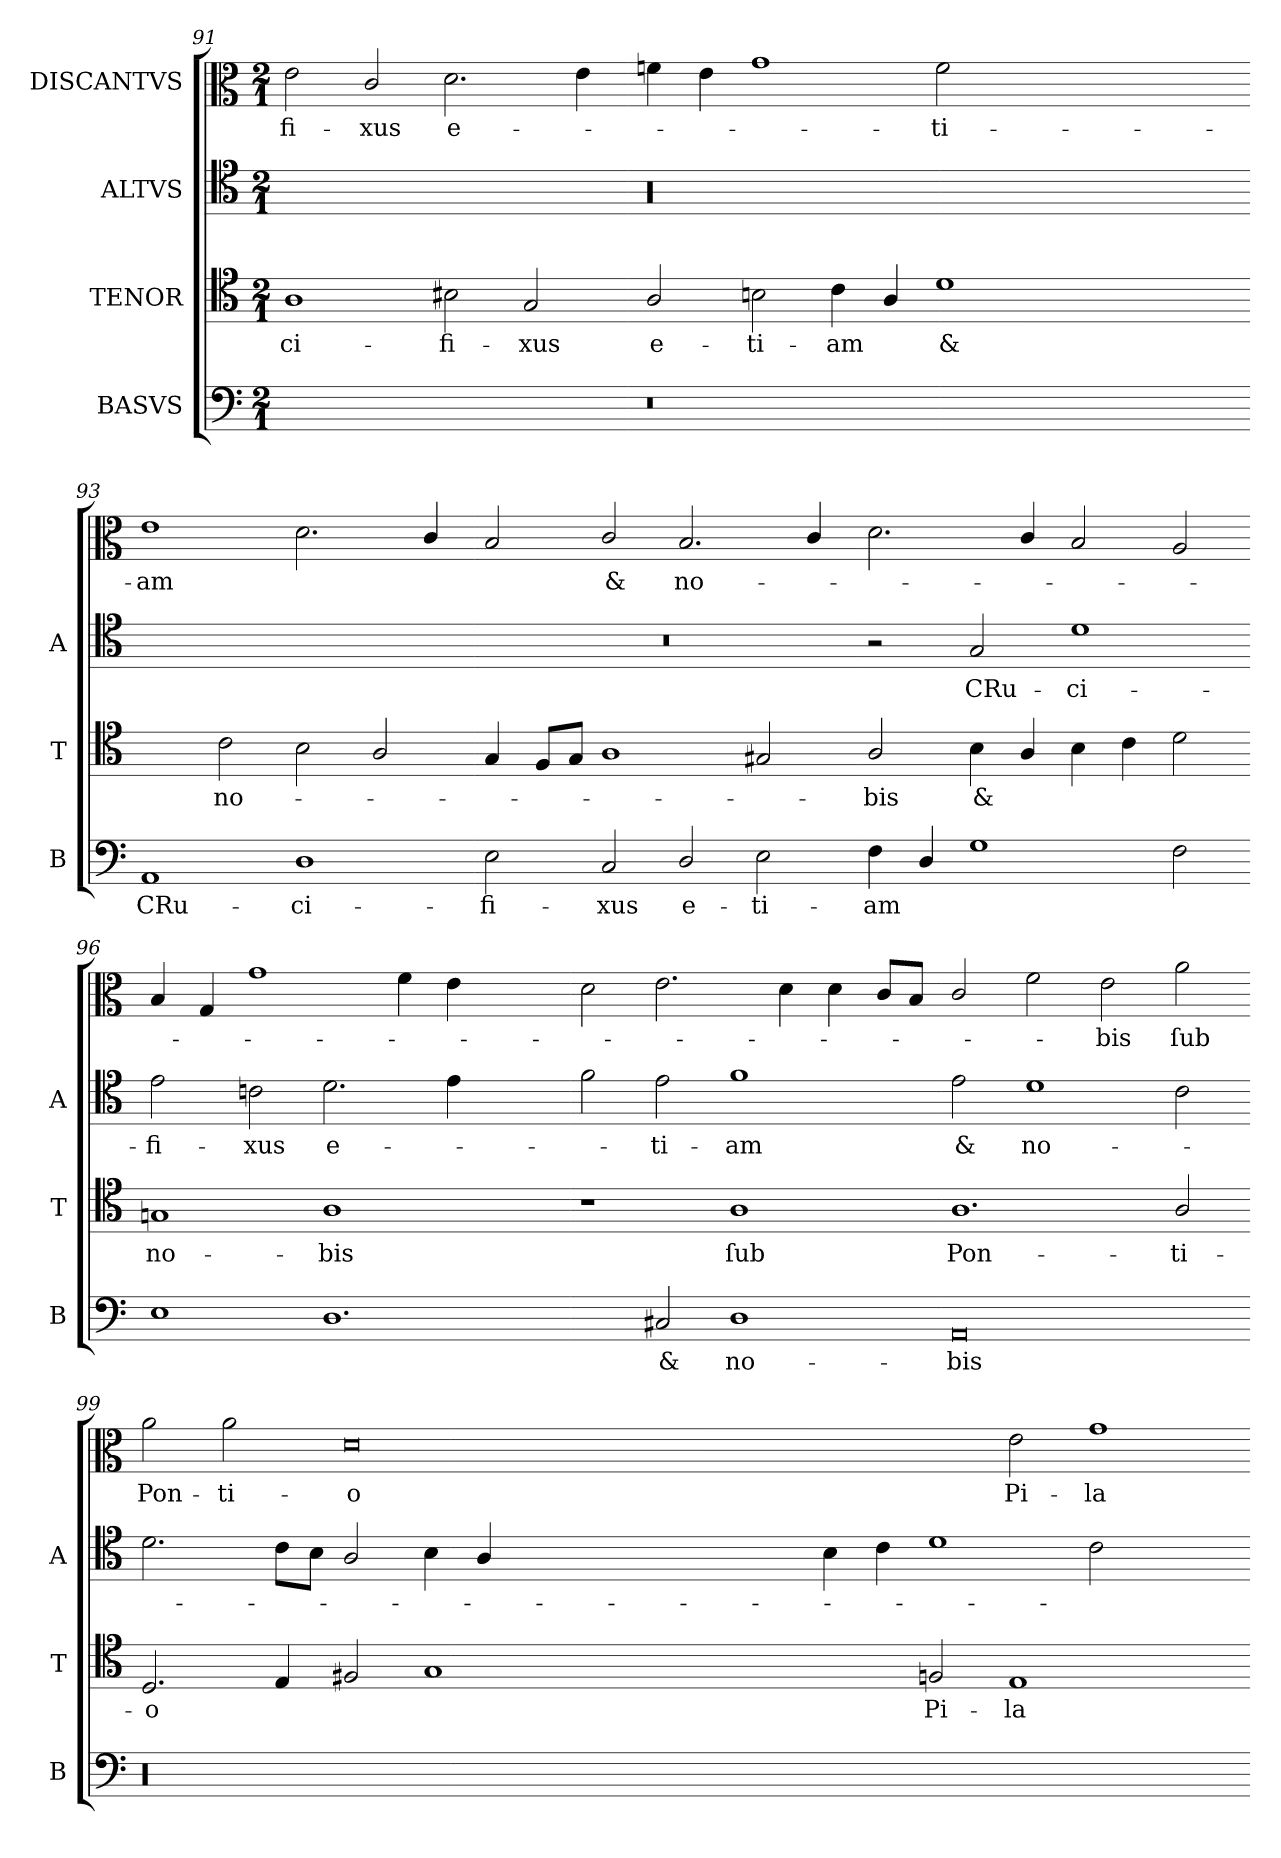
**kern	**text	**kern	**text	**kern	**text	**kern	**text
*part4	*part4	*part3	*part3	*part2	*part2	*part1	*part1
*staff4	*staff4	*staff3	*staff3	*staff2	*staff2	*staff1	*staff1
*I"BASVS	*	*I"TENOR	*	*I"ALTVS	*	*I"DISCANTVS	*
*I'B	*	*I'T	*	*I'A	*	*	*
*clefF4	*	*clefC4	*	*clefC4	*	*clefC3	*
*k[]	*	*k[]	*	*k[]	*	*k[]	*
*M2/1	*	*M2/1	*	*M2/1	*	*M2/1	*
=91	=91	=91	=91	=91	=91	=91	=91
0ryy	.	1A\	-ci-	0ryy	.	2e\	-fi-
.	.	.	.	.	.	2c/	-xus
.	.	2B#X\	-fi-	.	.	2.d\	e-
.	.	2G/	-xus	.	.	.	.
.	.	.	.	.	.	4e\	.
=92-	=92-	=92-	=92-	=92-	=92-	=92-	=92-
0r	.	2A/	e-	00r	.	4fn\	.
.	.	.	.	.	.	4e\	.
.	.	2Bn\	-ti-	.	.	1g\	.
.	.	4c\	-am	.	.	.	.
.	.	4A/	.	.	.	.	.
.	.	1d\	&	.	.	2f\	-ti-
0ryy	.	.	.	.	.	0ryy	.
.	.	1.ryy	.	.	.	.	.
=93-	=93-	=93-	=93-	=93-	=93-	=93-	=93-
1AA/	CRu-	2ryy	.	0ryy	.	1e\	-am
.	.	2c\	no-	.	.	.	.
1D\	-ci-	2B\	.	.	.	2.d\	.
.	.	2A/	.	.	.	.	.
.	.	.	.	.	.	4c/	.
=94-	=94-	=94-	=94-	=94-	=94-	=94-	=94-
2E\	-fi-	4G/	.	0r	.	2B/	.
.	.	8F/L	.	.	.	.	.
.	.	8G/J	.	.	.	.	.
2C/	-xus	1A\	.	.	.	2c/	&
2D/	e-	.	.	.	.	2.B/	no-
2E\	-ti-	2G#X/	.	.	.	.	.
.	.	.	.	.	.	4c/	.
=95-	=95-	=95-	=95-	=95-	=95-	=95-	=95-
4F\	-am	2A/	-bis	2r	.	2.d\	.
4D/	.	.	.	.	.	.	.
1G\	.	4B\	&	2G/	CRu-	.	.
.	.	4A/	.	.	.	4c/	.
.	.	4B\	.	1d\	-ci-	2B/	.
.	.	4c\	.	.	.	.	.
2F\	.	2d\	.	.	.	2A/	.
=96-	=96-	=96-	=96-	=96-	=96-	=96-	=96-
1E\	.	1Gn/	no-	2e\	-fi-	4B/	.
.	.	.	.	.	.	4G/	.
.	.	.	.	2cn\	-xus	1g\	.
1.D\	.	1A\	-bis	2.d\	e-	.	.
.	.	.	.	.	.	4f\	.
.	.	.	.	4e\	.	4e\	.
.	.	2ryy	.	2ryy	.	2ryy	.
=97-	=97-	=97-	=97-	=97-	=97-	=97-	=97-
2ryy	.	1r	.	2f\	.	2d\	.
2C#X/	&	.	.	2e\	-ti-	2.e\	.
1D\	no-	1A\	ſub	1f\	-am	.	.
.	.	.	.	.	.	4d\	.
.	.	.	.	.	.	4d\	.
.	.	.	.	.	.	8c/L	.
.	.	.	.	.	.	8B/J	.
=98-	=98-	=98-	=98-	=98-	=98-	=98-	=98-
0AA/	-bis	1.A\	Pon-	2e\	&	2c/	.
.	.	.	.	1d\	no-	2f\	.
.	.	.	.	.	.	2e\	-bis
.	.	2A/	-ti-	2c\	.	2a\	ſub
=99-	=99-	=99-	=99-	=99-	=99-	=99-	=99-
00r	.	2.D/	-o	2.d\	.	2a\	Pon-
.	.	.	.	.	.	2a\	-ti-
.	.	4E/	.	8c\L	.	.	.
.	.	.	.	8B\J	.	.	.
.	.	2F#X/	.	2A/	.	0d\	-o
.	.	1G/	.	4B\	.	.	.
.	.	.	.	4A/	.	.	.
.	.	.	.	0ryy	.	.	.
.	.	1.ryy	.	.	.	.	.
.	.	.	.	.	.	1ryy	.
=100-	=100-	=100-	=100-	=100-	=100-	=100-	=100-
0ryy	.	2ryy	.	4B\	.	1ryy	.
.	.	.	.	4c\	.	.	.
.	.	2Fn/	Pi-	1d\	.	.	.
.	.	1E/	-la-	.	.	2e\	Pi-
.	.	.	.	2c\	.	1g\	-la-
2ryy	.	2ryy	.	2ryy	.	.	.
=-	=-	=-	=-	=-	=-	=-	=-
*-	*-	*-	*-	*-	*-	*-	*-
